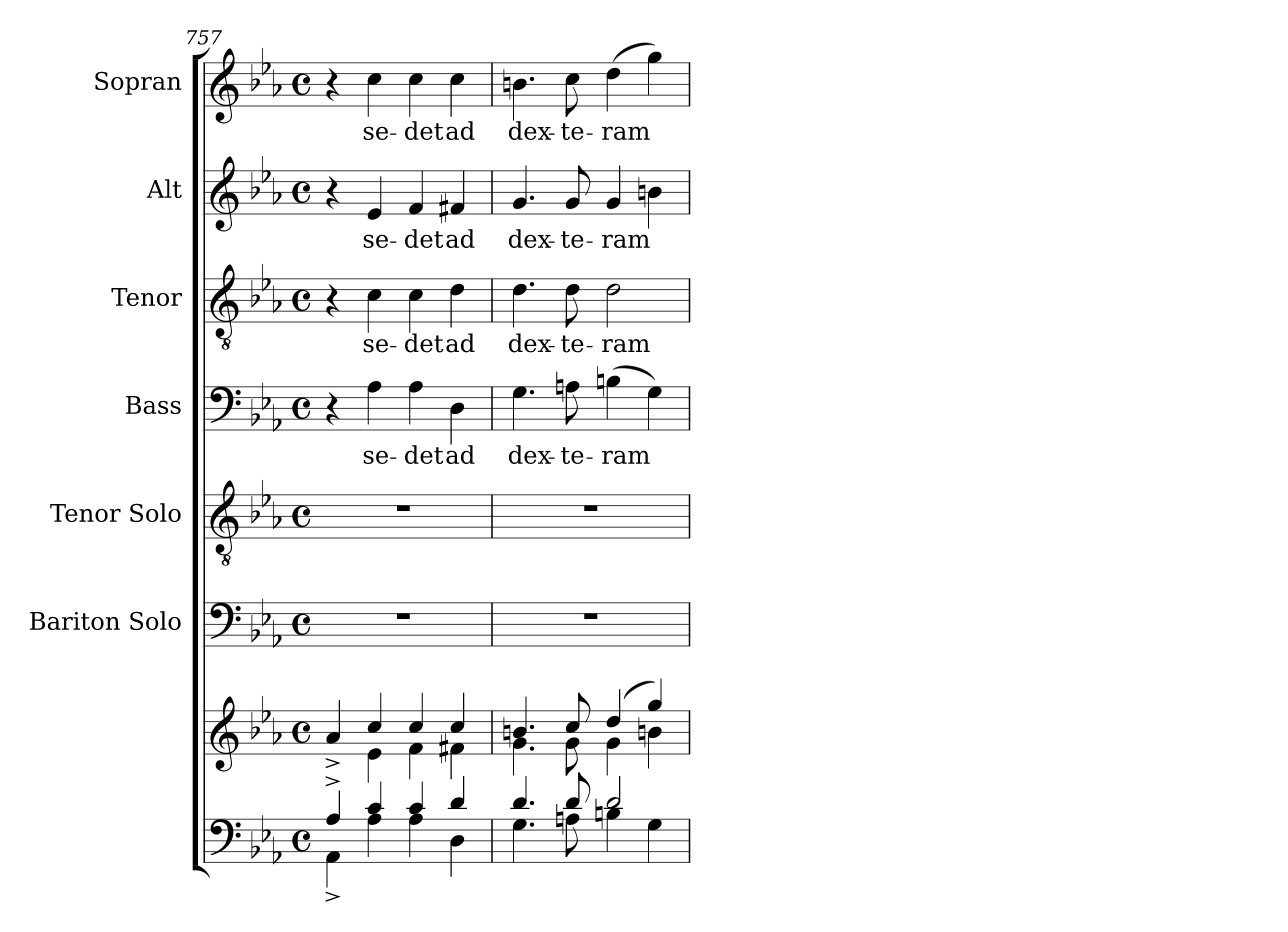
**kern	**kern	**kern	**kern	**kern	**text	**kern	**text	**kern	**text	**kern	**text
*part7	*part7	*part6	*part5	*part4	*part4	*part3	*part3	*part2	*part2	*part1	*part1
*staff8	*staff7	*staff6	*staff5	*staff4	*staff4	*staff3	*staff3	*staff2	*staff2	*staff1	*staff1
*	*	*I"Bariton Solo	*I"Tenor Solo	*I"Bass	*	*I"Tenor	*	*I"Alt	*	*I"Sopran	*
*	*	*	*	*I'B.	*	*I'T.	*	*I'A.	*	*I'S.	*
*clefF4	*clefG2	*clefF4	*clefGv2	*clefF4	*	*clefGv2	*	*clefG2	*	*clefG2	*
*k[b-e-a-]	*k[b-e-a-]	*k[b-e-a-]	*k[b-e-a-]	*k[b-e-a-]	*	*k[b-e-a-]	*	*k[b-e-a-]	*	*k[b-e-a-]	*
*E-:	*E-:	*E-:	*E-:	*E-:	*	*E-:	*	*E-:	*	*E-:	*
*M4/4	*M4/4	*M4/4	*M4/4	*M4/4	*	*M4/4	*	*M4/4	*	*M4/4	*
*met(c)	*met(c)	*met(c)	*met(c)	*met(c)	*	*met(c)	*	*met(c)	*	*met(c)	*
=757	=757	=757	=757	=757	=757	=757	=757	=757	=757	=757	=757
*^	*^	*	*	*	*	*	*	*	*	*	*
4A-^>/	4AA-^<\	4a-^</	4ryy	1r	1r	4r	.	4r	.	4r	.	4r	.
!	!	!	!	!	!	!	!LO:LY:b	!	!LO:LY:b	!	!LO:LY:b	!	!LO:LY:b
4c/	4A-\	4cc/	4e-\	.	.	4A-\	se-	4c\	se-	4e-/	se-	4cc\	se-
!	!	!	!	!	!	!	!LO:LY:b	!	!LO:LY:b	!	!LO:LY:b	!	!LO:LY:b
4c/	4A-\	4cc/	4f\	.	.	4A-\	-det	4c\	-det	4f/	-det	4cc\	-det
!	!	!	!	!	!	!	!LO:LY:b	!	!LO:LY:b	!	!LO:LY:b	!	!LO:LY:b
4d/	4D\	4cc/	4f#X\	.	.	4D\	ad	4d\	ad	4f#X/	ad	4cc\	ad
=758	=758	=758	=758	=758	=758	=758	=758	=758	=758	=758	=758	=758	=758
!	!	!	!	!	!	!	!LO:LY:b	!	!LO:LY:b	!	!LO:LY:b	!	!LO:LY:b
4.d/	4.G\	4.bn/	4.g\	1r	1r	4.G\	dex-	4.d\	dex-	4.g/	dex-	4.bn\	dex-
!	!	!	!	!	!	!	!LO:LY:b	!	!LO:LY:b	!	!LO:LY:b	!	!LO:LY:b
8d/	8An\	8cc/	8g\	.	.	8An\	-te-	8d\	-te-	8g/	-te-	8cc\	-te-
!	!	!	!	!	!	!	!LO:LY:b	!	!LO:LY:b	!	!LO:LY:b	!	!LO:LY:b
2d/	4Bn\	(4dd/	4g\	.	.	(>4Bn\	-ram	2d\	-ram	4g/	-ram	(>4dd\	-ram
.	4G\	4gg/)	4bn\	.	.	4G\)	.	.	.	4bn\	.	4gg\)	.
*v	*v	*	*	*	*	*	*	*	*	*	*	*	*
*	*v	*v	*	*	*	*	*	*	*	*	*	*
=	=	=	=	=	=	=	=	=	=	=	=
*-	*-	*-	*-	*-	*-	*-	*-	*-	*-	*-	*-
